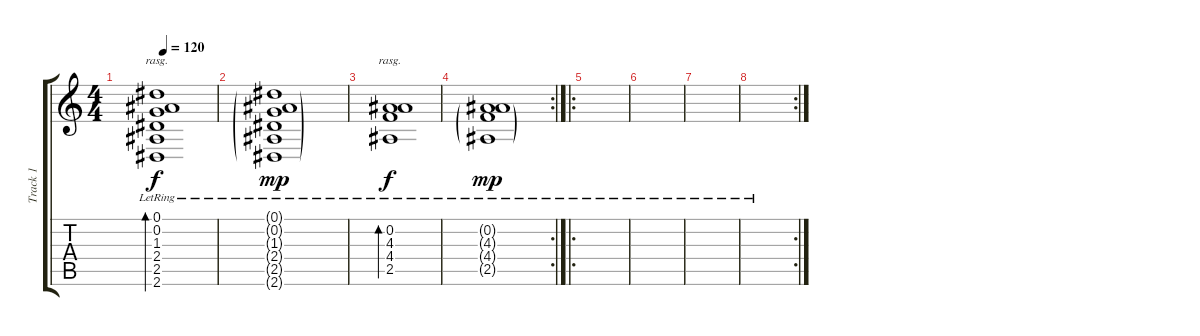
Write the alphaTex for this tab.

\track ("Track 1" "Track 1") {instrument electricguitarclean}
\staff {score tabs}
\tuning (Eb4 Bb3 Gb3 Db3 Ab2 Db2) {hide}
\ts (4 4)
\tempo 120
\clef g2
\ks c
(0.1{lr} 0.2{lr} 1.3{lr} 2.4{lr} 2.5{lr} 2.6{lr}).1{bd 240 rasg ii dy f} |
(0.1{g lr} 0.2{g lr} 1.3{g lr} 2.4{g lr} 2.5{g lr} 2.6{g lr}).1{dy mp} |
(0.2{lr} 4.3{lr} 4.4{lr} 2.5{lr}).1{bd 240 rasg ii dy f} |
\rc 2
(0.2{g lr} 4.3{g lr} 4.4{g lr} 2.5{g lr}).1{dy mp} |
\ro
|
|
|
\rc 2
